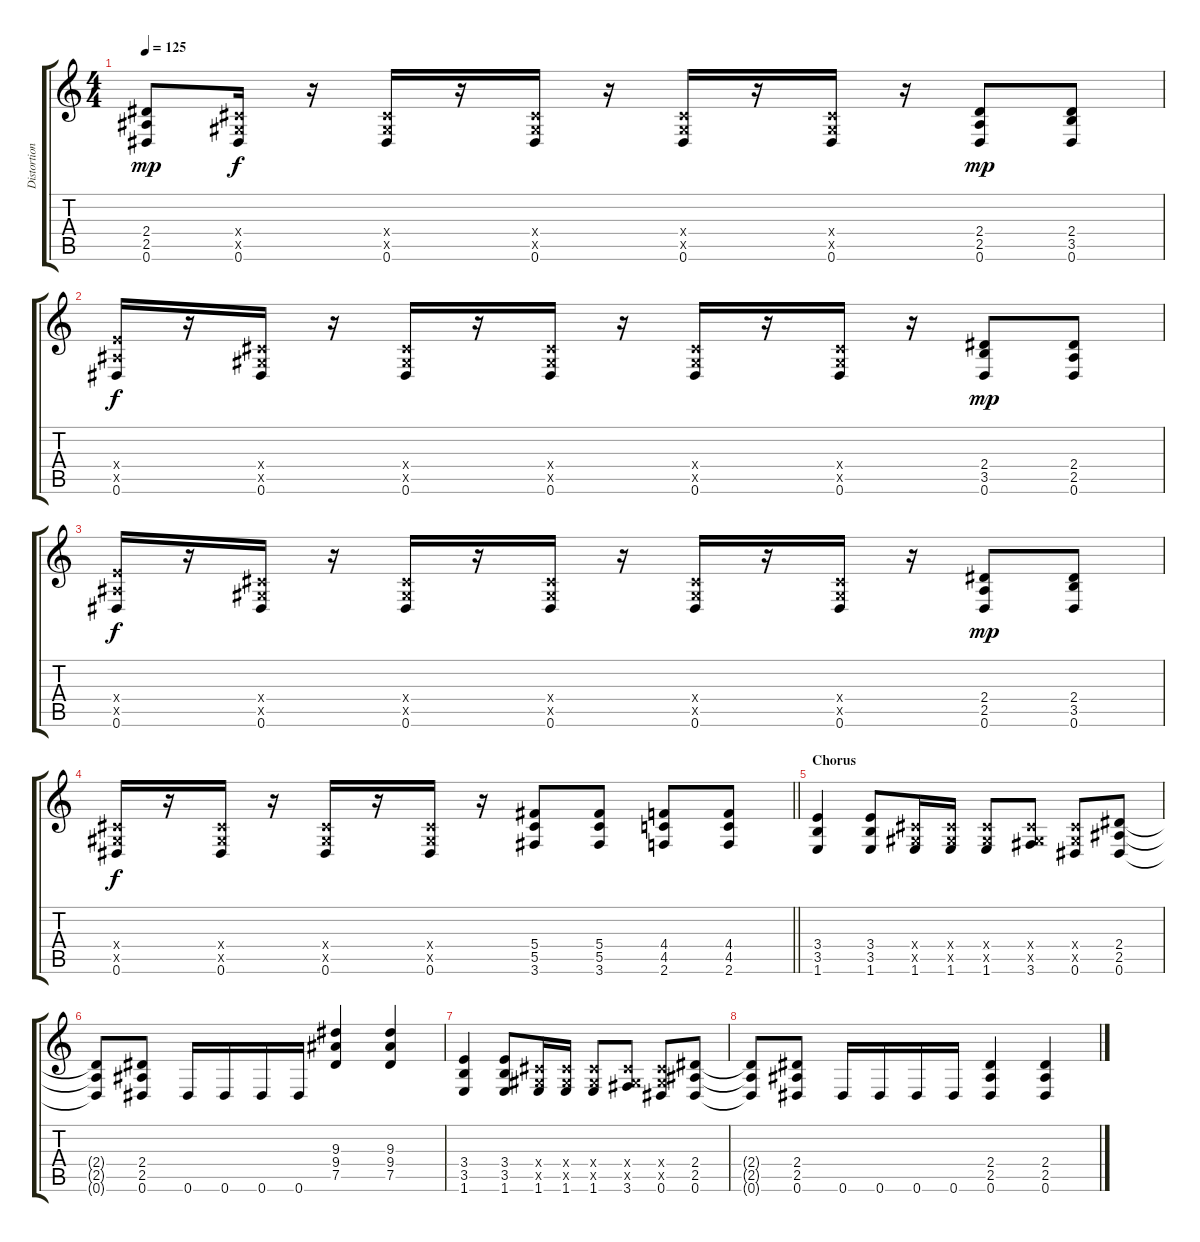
\track ("Distortion Guitar" "Distortion") {instrument distortionguitar}
\staff {score tabs}
\tuning (Eb4 Bb3 Gb3 Db3 Ab2 Eb2) {hide}
\ts (4 4)
\tempo 125
\clef g2
\ks c
(2.4 2.5 0.6).8{dy mp} (0.4{x} 0.5{x} 0.6).16{dy f} r.16 (0.4{x} 0.5{x} 0.6).16 r.16 (0.4{x} 0.5{x} 0.6).16 r.16 (0.4{x} 0.5{x} 0.6).16 r.16 (0.4{x} 0.5{x} 0.6).16 r.16 (2.4 2.5 0.6).8{dy mp} (2.4 3.5 0.6).8 |
(3.4{x} 2.5{x} 0.6).16{dy f} r.16 (0.4{x} 0.5{x} 0.6).16 r.16 (0.4{x} 0.5{x} 0.6).16 r.16 (0.4{x} 0.5{x} 0.6).16 r.16 (0.4{x} 0.5{x} 0.6).16 r.16 (0.4{x} 0.5{x} 0.6).16 r.16 (2.4 3.5 0.6).8{dy mp} (2.4 2.5 0.6).8 |
(3.4{x} 2.5{x} 0.6).16{dy f} r.16 (0.4{x} 0.5{x} 0.6).16 r.16 (0.4{x} 0.5{x} 0.6).16 r.16 (0.4{x} 0.5{x} 0.6).16 r.16 (0.4{x} 0.5{x} 0.6).16 r.16 (0.4{x} 0.5{x} 0.6).16 r.16 (2.4 2.5 0.6).8{dy mp} (2.4 3.5 0.6).8 |
\barLineRight lightlight
(0.4{x} 0.5{x} 0.6).16{dy f} r.16 (0.4{x} 0.5{x} 0.6).16 r.16 (0.4{x} 0.5{x} 0.6).16 r.16 (0.4{x} 0.5{x} 0.6).16 r.16 (5.4 5.5 3.6).8 (5.4 5.5 3.6).8 (4.4 4.5 2.6).8 (4.4 4.5 2.6).8 |
\section ("" "Chorus")
(3.4 3.5 1.6).4 (3.4 3.5 1.6).8 (0.4{x} 0.5{x} 1.6).16 (0.4{x} 0.5{x} 1.6).16 (0.4{x} 0.5{x} 1.6).8 (0.4{x} 0.5{x} 3.6).8 (0.4{x} 0.5{x} 0.6).8 (2.4 2.5 0.6).8 |
(2.4{t} 2.5{t} 0.6{t}).8 (2.4 2.5 0.6).8 0.6.16 0.6.16 0.6.16 0.6.16 (9.3 9.4 7.5).4 (9.3 9.4 7.5).4 |
(3.4 3.5 1.6).4 (3.4 3.5 1.6).8 (0.4{x} 0.5{x} 1.6).16 (0.4{x} 0.5{x} 1.6).16 (0.4{x} 0.5{x} 1.6).8 (0.4{x} 0.5{x} 3.6).8 (0.4{x} 0.5{x} 0.6).8 (2.4 2.5 0.6).8 |
(2.4{t} 2.5{t} 0.6{t}).8 (2.4 2.5 0.6).8 0.6.16 0.6.16 0.6.16 0.6.16 (2.4 2.5 0.6).4 (2.4 2.5 0.6).4
